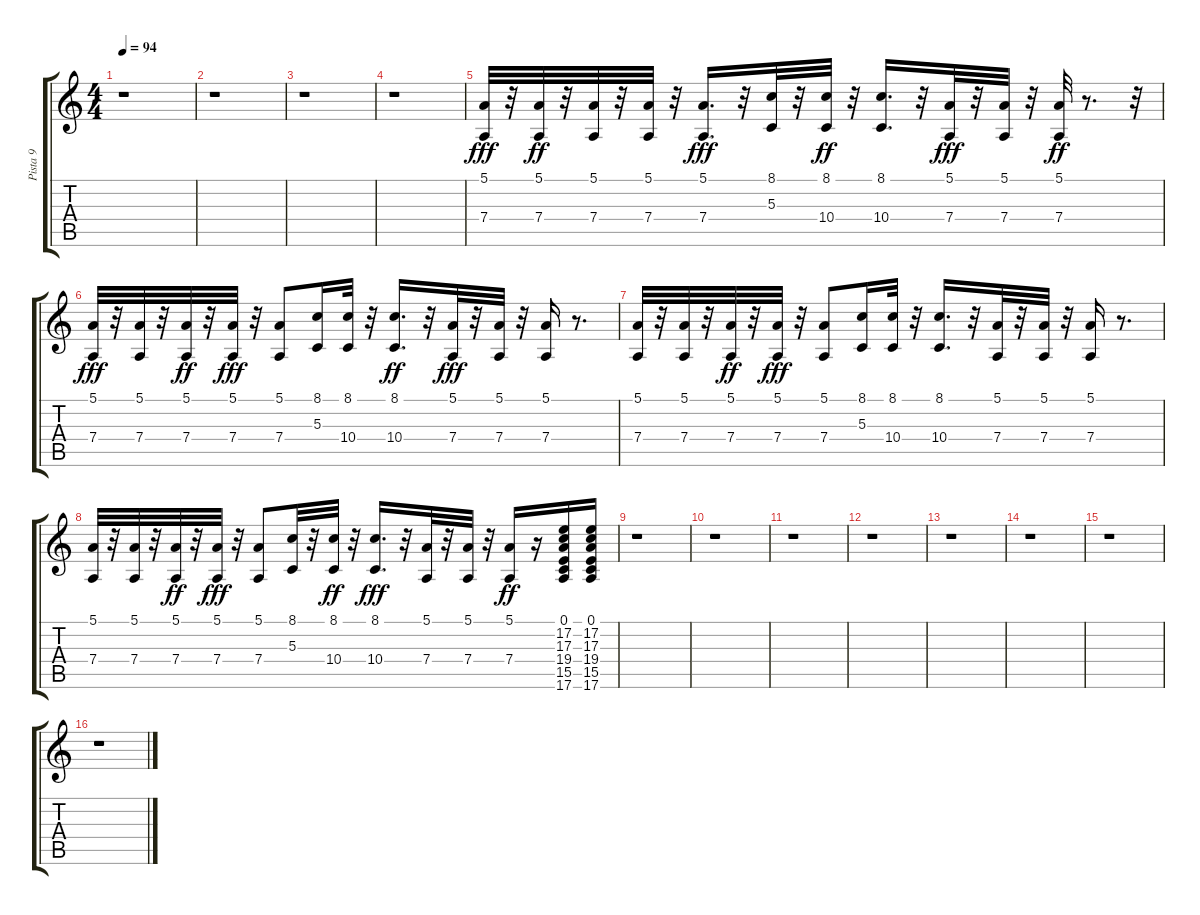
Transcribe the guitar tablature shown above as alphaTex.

\track ("Pista 9" "Pista 9") {instrument trumpet}
\staff {score tabs}
\tuning (E4 B3 G3 D3 A2 E2) {hide}
\ts (4 4)
\tempo 94
\clef g2
\ks c
r.1{dy fff} |
r.1 |
r.1 |
r.1 |
(5.1 7.4).32 r.32 (5.1 7.4).32{dy ff} r.32 (5.1 7.4).32 r.32 (5.1 7.4).32 r.32 (5.1 7.4).16{d dy fff} r.32 (8.1 5.3).32 r.32 (8.1 10.4).32{dy ff} r.32 (8.1 10.4).16{d} r.32 (5.1 7.4).32{dy fff} r.32 (5.1 7.4).32 r.32 (5.1 7.4).32{dy ff} r.8{d} r.32 |
(5.1 7.4).32{dy fff} r.32 (5.1 7.4).32 r.32 (5.1 7.4).32{dy ff} r.32 (5.1 7.4).32{dy fff} r.32 (5.1 7.4).8 (8.1 5.3).16 (8.1 10.4).32 r.32 (8.1 10.4).16{d dy ff} r.32 (5.1 7.4).32{dy fff} r.32 (5.1 7.4).32 r.32 (5.1 7.4).16 r.8{d} |
(5.1 7.4).32 r.32 (5.1 7.4).32 r.32 (5.1 7.4).32{dy ff} r.32 (5.1 7.4).32{dy fff} r.32 (5.1 7.4).8 (8.1 5.3).16 (8.1 10.4).32 r.32 (8.1 10.4).16{d} r.32 (5.1 7.4).32 r.32 (5.1 7.4).32 r.32 (5.1 7.4).16 r.8{d} |
(5.1 7.4).32 r.32 (5.1 7.4).32 r.32 (5.1 7.4).32{dy ff} r.32 (5.1 7.4).32{dy fff} r.32 (5.1 7.4).8 (8.1 5.3).32 r.32 (8.1 10.4).32{dy ff} r.32 (8.1 10.4).16{d dy fff} r.32 (5.1 7.4).32 r.32 (5.1 7.4).32 r.32 (5.1 7.4).16{dy ff} r.16 (0.1 17.2 17.3 19.4 15.5 17.6).16 (0.1 17.2 17.3 19.4 15.5 17.6).16 |
r.1 |
r.1 |
r.1 |
r.1 |
r.1 |
r.1 |
r.1 |
r.1
